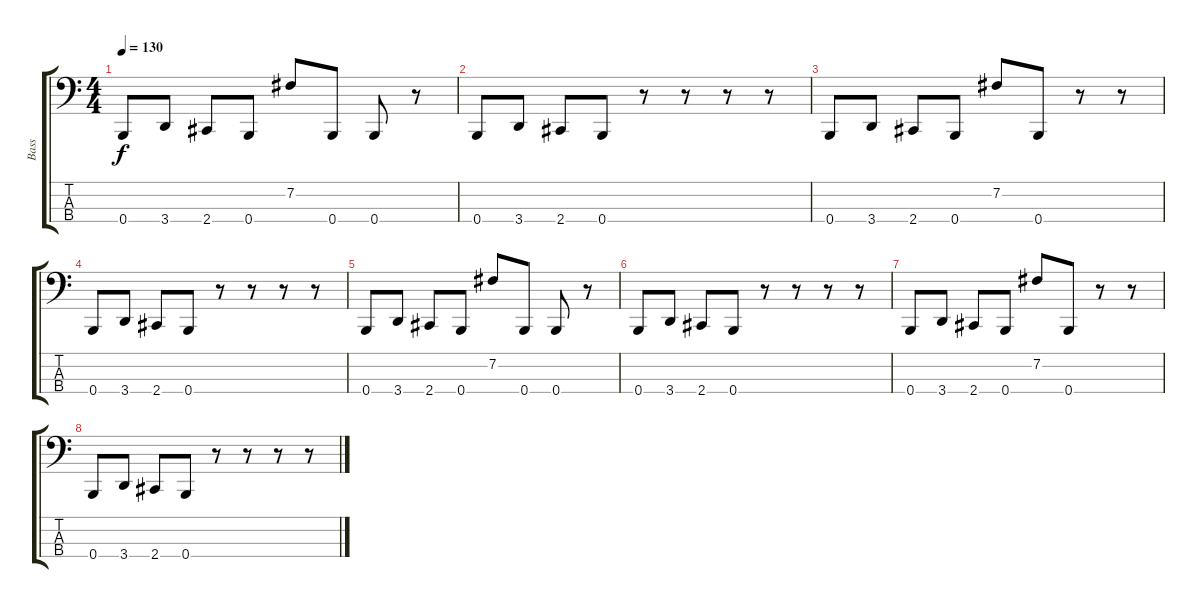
\track ("Bass" "Bass") {instrument electricbasspick}
\staff {score tabs}
\tuning (E2 B1 Gb1 B0) {hide}
\ts (4 4)
\tempo 130
\clef f4
\ks c
0.4.8{dy f} 3.4.8 2.4.8 0.4.8 7.2.8 0.4.8 0.4.8 r.8 |
0.4.8 3.4.8 2.4.8 0.4.8 r.8 r.8 r.8 r.8 |
0.4.8 3.4.8 2.4.8 0.4.8 7.2.8 0.4.8 r.8 r.8 |
0.4.8 3.4.8 2.4.8 0.4.8 r.8 r.8 r.8 r.8 |
0.4.8 3.4.8 2.4.8 0.4.8 7.2.8 0.4.8 0.4.8 r.8 |
0.4.8 3.4.8 2.4.8 0.4.8 r.8 r.8 r.8 r.8 |
0.4.8 3.4.8 2.4.8 0.4.8 7.2.8 0.4.8 r.8 r.8 |
0.4.8 3.4.8 2.4.8 0.4.8 r.8 r.8 r.8 r.8
